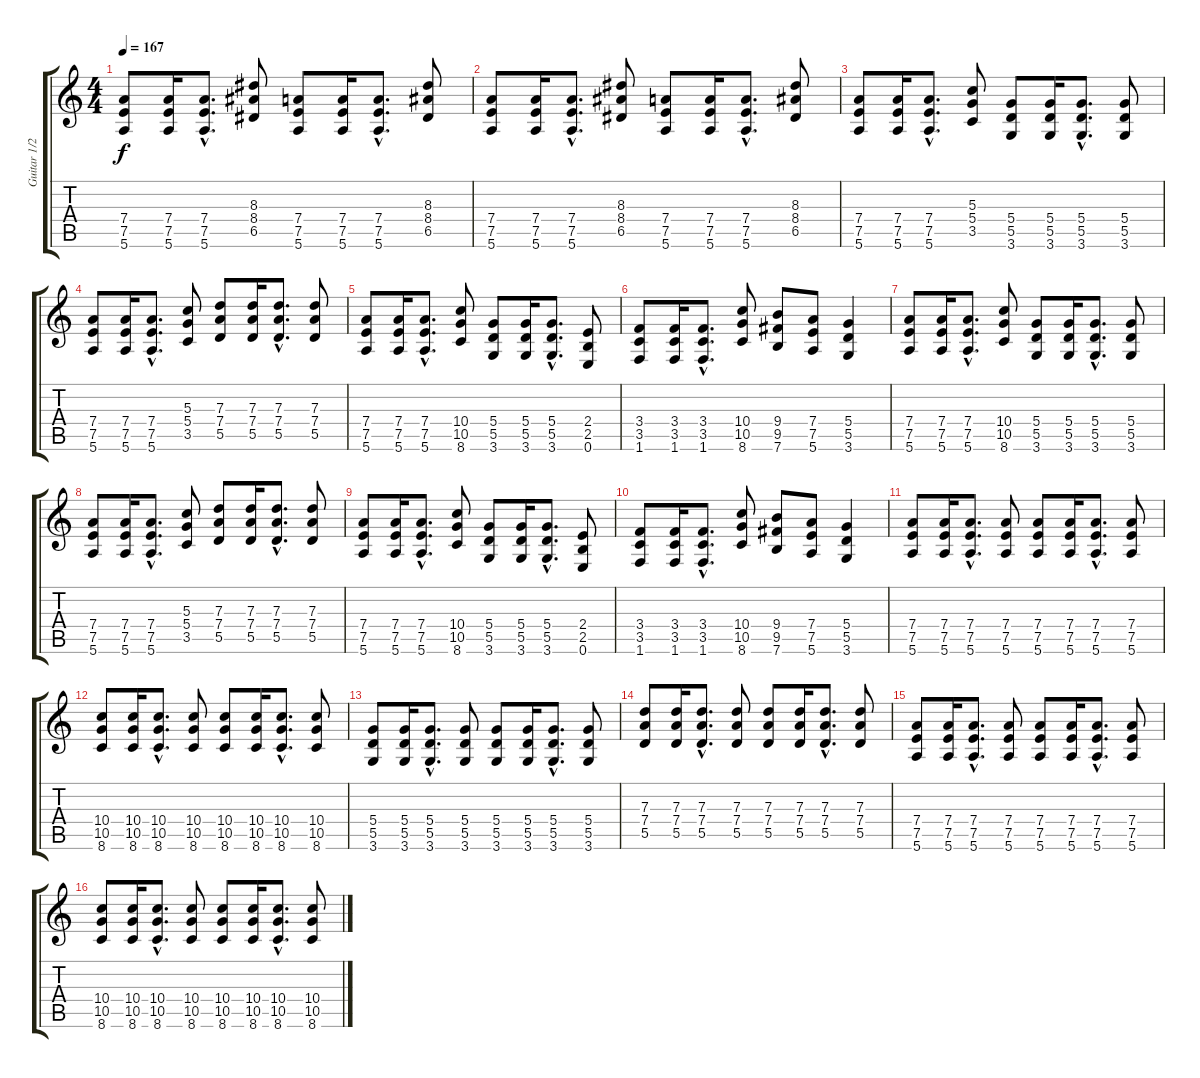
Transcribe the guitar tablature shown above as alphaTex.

\track ("Guitar 1/2 - Brett Gurewitz/Greg Hetson" "Guitar 1/2") {instrument distortionguitar}
\staff {score tabs}
\tuning (E4 B3 G3 D3 A2 E2) {hide}
\ts (4 4)
\tempo 167
\clef g2
\ks c
(7.4 7.5 5.6).8{dy f instrument distortionguitar} (7.4 7.5 5.6).16 (7.4{hac} 7.5{hac} 5.6{hac}).8{d} (8.3 8.4 6.5).8 (7.4 7.5 5.6).8 (7.4 7.5 5.6).16 (7.4{hac} 7.5{hac} 5.6{hac}).8{d} (8.3 8.4 6.5).8 |
(7.4 7.5 5.6).8 (7.4 7.5 5.6).16 (7.4{hac} 7.5{hac} 5.6{hac}).8{d} (8.3 8.4 6.5).8 (7.4 7.5 5.6).8 (7.4 7.5 5.6).16 (7.4{hac} 7.5{hac} 5.6{hac}).8{d} (8.3 8.4 6.5).8 |
(7.4 7.5 5.6).8 (7.4 7.5 5.6).16 (7.4{hac} 7.5{hac} 5.6{hac}).8{d} (5.3 5.4 3.5).8 (5.4 5.5 3.6).8 (5.4 5.5 3.6).16 (5.4{hac} 5.5{hac} 3.6{hac}).8{d} (5.4 5.5 3.6).8 |
(7.4 7.5 5.6).8 (7.4 7.5 5.6).16 (7.4{hac} 7.5{hac} 5.6{hac}).8{d} (5.3 5.4 3.5).8 (7.3 7.4 5.5).8 (7.3 7.4 5.5).16 (7.3{hac} 7.4{hac} 5.5{hac}).8{d} (7.3 7.4 5.5).8 |
(7.4 7.5 5.6).8 (7.4 7.5 5.6).16 (7.4{hac} 7.5{hac} 5.6{hac}).8{d} (10.4 10.5 8.6).8 (5.4 5.5 3.6).8 (5.4 5.5 3.6).16 (5.4{hac} 5.5{hac} 3.6{hac}).8{d} (2.4 2.5 0.6).8 |
(3.4 3.5 1.6).8 (3.4 3.5 1.6).16 (3.4{hac} 3.5{hac} 1.6{hac}).8{d} (10.4 10.5 8.6).8 (9.4 9.5 7.6).8 (7.4 7.5 5.6).8 (5.4 5.5 3.6).4 |
(7.4 7.5 5.6).8 (7.4 7.5 5.6).16 (7.4{hac} 7.5{hac} 5.6{hac}).8{d} (10.4 10.5 8.6).8 (5.4 5.5 3.6).8 (5.4 5.5 3.6).16 (5.4{hac} 5.5{hac} 3.6{hac}).8{d} (5.4 5.5 3.6).8 |
(7.4 7.5 5.6).8 (7.4 7.5 5.6).16 (7.4{hac} 7.5{hac} 5.6{hac}).8{d} (5.3 5.4 3.5).8 (7.3 7.4 5.5).8 (7.3 7.4 5.5).16 (7.3{hac} 7.4{hac} 5.5{hac}).8{d} (7.3 7.4 5.5).8 |
(7.4 7.5 5.6).8 (7.4 7.5 5.6).16 (7.4{hac} 7.5{hac} 5.6{hac}).8{d} (10.4 10.5 8.6).8 (5.4 5.5 3.6).8 (5.4 5.5 3.6).16 (5.4{hac} 5.5{hac} 3.6{hac}).8{d} (2.4 2.5 0.6).8 |
(3.4 3.5 1.6).8 (3.4 3.5 1.6).16 (3.4{hac} 3.5{hac} 1.6{hac}).8{d} (10.4 10.5 8.6).8 (9.4 9.5 7.6).8 (7.4 7.5 5.6).8 (5.4 5.5 3.6).4 |
(7.4 7.5 5.6).8 (7.4 7.5 5.6).16 (7.4{hac} 7.5{hac} 5.6{hac}).8{d} (7.4 7.5 5.6).8 (7.4 7.5 5.6).8 (7.4 7.5 5.6).16 (7.4{hac} 7.5{hac} 5.6{hac}).8{d} (7.4 7.5 5.6).8 |
(10.4 10.5 8.6).8 (10.4 10.5 8.6).16 (10.4{hac} 10.5{hac} 8.6{hac}).8{d} (10.4 10.5 8.6).8 (10.4 10.5 8.6).8 (10.4 10.5 8.6).16 (10.4{hac} 10.5{hac} 8.6{hac}).8{d} (10.4 10.5 8.6).8 |
(5.4 5.5 3.6).8 (5.4 5.5 3.6).16 (5.4{hac} 5.5{hac} 3.6{hac}).8{d} (5.4 5.5 3.6).8 (5.4 5.5 3.6).8 (5.4 5.5 3.6).16 (5.4{hac} 5.5{hac} 3.6{hac}).8{d} (5.4 5.5 3.6).8 |
(7.3 7.4 5.5).8 (7.3 7.4 5.5).16 (7.3{hac} 7.4{hac} 5.5{hac}).8{d} (7.3 7.4 5.5).8 (7.3 7.4 5.5).8 (7.3 7.4 5.5).16 (7.3{hac} 7.4{hac} 5.5{hac}).8{d} (7.3 7.4 5.5).8 |
(7.4 7.5 5.6).8 (7.4 7.5 5.6).16 (7.4{hac} 7.5{hac} 5.6{hac}).8{d} (7.4 7.5 5.6).8 (7.4 7.5 5.6).8 (7.4 7.5 5.6).16 (7.4{hac} 7.5{hac} 5.6{hac}).8{d} (7.4 7.5 5.6).8 |
(10.4 10.5 8.6).8 (10.4 10.5 8.6).16 (10.4{hac} 10.5{hac} 8.6{hac}).8{d} (10.4 10.5 8.6).8 (10.4 10.5 8.6).8 (10.4 10.5 8.6).16 (10.4{hac} 10.5{hac} 8.6{hac}).8{d} (10.4 10.5 8.6).8
